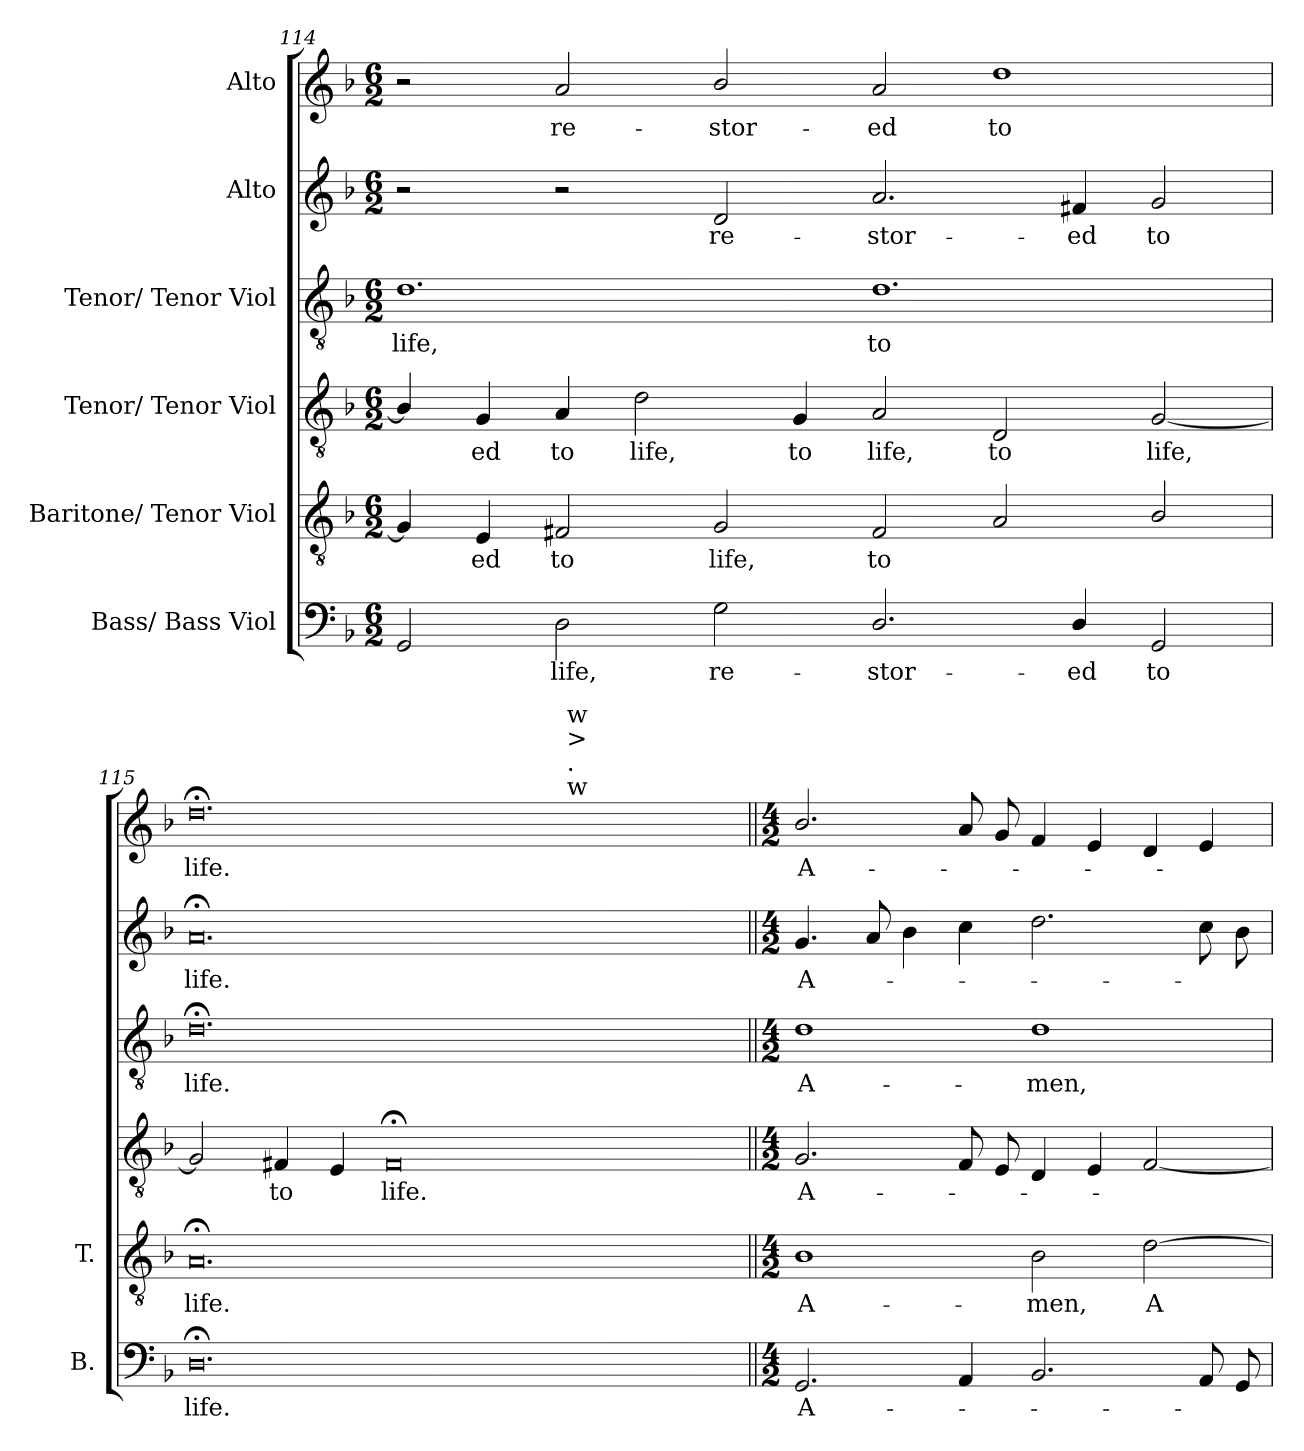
**kern	**text	**kern	**text	**kern	**text	**kern	**text	**kern	**text	**kern	**text
*part6	*part6	*part5	*part5	*part4	*part4	*part3	*part3	*part2	*part2	*part1	*part1
*staff6	*staff6	*staff5	*staff5	*staff4	*staff4	*staff3	*staff3	*staff2	*staff2	*staff1	*staff1
*I"Bass/ Bass Viol	*	*I"Baritone/ Tenor Viol	*	*I"Tenor/ Tenor Viol	*	*I"Tenor/ Tenor Viol	*	*I"Alto	*	*I"Alto	*
*I'B.	*	*I'T.	*	*	*	*	*	*	*	*	*
*clefF4	*	*clefGv2	*	*clefGv2	*	*clefGv2	*	*clefG2	*	*clefG2	*
*	*	*ITrd7c12	*	*ITrd7c12	*	*ITrd7c12	*	*	*	*	*
*k[b-]	*	*k[b-]	*	*k[b-]	*	*k[b-]	*	*k[b-]	*	*k[b-]	*
*F:	*	*F:	*	*F:	*	*F:	*	*F:	*	*F:	*
*M6/2	*	*M6/2	*	*M6/2	*	*M6/2	*	*M6/2	*	*M6/2	*
=114	=114	=114	=114	=114	=114	=114	=114	=114	=114	=114	=114
!	!	!	!	!	!	!	!LO:LY:b:color=#000000	!	!	!	!
2GGi/	.	4GGi/]	.	4BB-i/]	.	1.Di	life,	2r	.	2r	.
!	!	!	!LO:LY:b:color=#000000	!	!	!	!	!	!	!	!
!	!	!	!	!	!LO:LY:b:color=#000000	!	!	!	!	!	!
.	.	4EEi/	-ed	4GGi/	-ed	.	.	.	.	.	.
!	!LO:LY:b:color=#000000	!	!	!	!	!	!	!	!	!	!
!	!	!	!LO:LY:b:color=#000000	!	!	!	!	!	!	!	!
!	!	!	!	!	!LO:LY:b:color=#000000	!	!	!	!	!	!
!	!	!	!	!	!	!	!	!	!	!	!LO:LY:b:color=#000000
2Di\	life,	2FF#Xi/	to	4AAi/	to	.	.	2r	.	2ai/	re-
!	!	!	!	!	!LO:LY:b:color=#000000	!	!	!	!	!	!
.	.	.	.	2Di\	life,	.	.	.	.	.	.
!	!LO:LY:b:color=#000000	!	!	!	!	!	!	!	!	!	!
!	!	!	!LO:LY:b:color=#000000	!	!	!	!	!	!	!	!
!	!	!	!	!	!	!	!	!	!LO:LY:b:color=#000000	!	!
!	!	!	!	!	!	!	!	!	!	!	!LO:LY:b:color=#000000
2Gi\	re-	2GGi/	life,	.	.	.	.	2di/	re-	2b-i/	-stor-
!	!	!	!	!	!LO:LY:b:color=#000000	!	!	!	!	!	!
.	.	.	.	4GGi/	to	.	.	.	.	.	.
!	!LO:LY:b:color=#000000	!	!	!	!	!	!	!	!	!	!
!	!	!	!LO:LY:b:color=#000000	!	!	!	!	!	!	!	!
!	!	!	!	!	!LO:LY:b:color=#000000	!	!	!	!	!	!
!	!	!	!	!	!	!	!LO:LY:b:color=#000000	!	!	!	!
!	!	!	!	!	!	!	!	!	!LO:LY:b:color=#000000	!	!
!	!	!	!	!	!	!	!	!	!	!	!LO:LY:b:color=#000000
2.Di/	-stor-	2FF#i/	to	2AAi/	life,	1.Di	to	2.ai/	-stor-	2ai/	-ed
!	!	!	!	!	!LO:LY:b:color=#000000	!	!	!	!	!	!
!	!	!	!	!	!	!	!	!	!	!	!LO:LY:b:color=#000000
.	.	2AAi/	.	2DDi/	to	.	.	.	.	1ddi	to
!	!LO:LY:b:color=#000000	!	!	!	!	!	!	!	!	!	!
!	!	!	!	!	!	!	!	!	!LO:LY:b:color=#000000	!	!
4Di/	-ed	.	.	.	.	.	.	4f#Xi/	-ed	.	.
!	!LO:LY:b:color=#000000	!	!	!	!	!	!	!	!	!	!
!	!	!	!	!	!LO:LY:b:color=#000000	!	!	!	!	!	!
!	!	!	!	!	!	!	!	!	!LO:LY:b:color=#000000	!	!
2GGi/	to	2BB-i/	.	[2GGi/	life,	.	.	2gi/	to	.	.
=115	=115	=115	=115	=115	=115	=115	=115	=115	=115	=115	=115
!	!LO:LY:b:color=#000000	!	!	!	!	!	!	!	!	!	!
!	!	!	!LO:LY:b:color=#000000	!	!	!	!	!	!	!	!
!	!	!	!	!	!	!	!LO:LY:b:color=#000000	!	!	!	!
!	!	!	!	!	!	!	!	!	!LO:LY:b:color=#000000	!	!
!	!	!	!	!	!	!	!	!	!	!	!LO:LY:b:color=#000000
*	*	*	*	*	*	*	*	*	*	*^	*
0.D;i	life.	0.AA;i	life.	2GGi/]	.	0.D;i	life.	0.a;i	life.	0.dd;i	1ryy	life.
!	!	!	!	!	!LO:LY:b:color=#000000	!	!	!	!	!	!	!
.	.	.	.	4FF#Xi/	to	.	.	.	.	.	.	.
.	.	.	.	4EEi/	.	.	.	.	.	.	.	.
!	!	!	!	!	!LO:LY:b:color=#000000	!	!	!	!	!	!	!
.	.	.	.	0FF#;i	life.	.	.	.	.	.	1ryy	.
.	.	.	.	.	.	.	.	.	.	.	8ryy	.
.	.	.	.	.	.	.	.	.	.	.	64...ryy	.
!	!	!	!	!	!	!	!	!	!	!	!LO:TX:a:t=w	!
!	!	!	!	!	!	!	!	!	!	!	!LO:TX:t=.	!
!	!	!	!	!	!	!	!	!	!	!	!LO:TX:t=>	!
!	!	!	!	!	!	!	!	!	!	!	!LO:TX:t=w	!
.	.	.	.	.	.	.	.	.	.	.	2ryy	.
.	.	.	.	.	.	.	.	.	.	.	4ryy	.
.	.	.	.	.	.	.	.	.	.	.	16ryy	.
.	.	.	.	.	.	.	.	.	.	.	32ryy	.
.	.	.	.	.	.	.	.	.	.	.	512ryy	.
*	*	*	*	*	*	*	*	*	*	*v	*v	*
!!LO:PB:g=z
=116||	=116||	=116||	=116||	=116||	=116||	=116||	=116||	=116||	=116||	=116||	=116||
*M4/2	*	*M4/2	*	*M4/2	*	*M4/2	*	*M4/2	*	*M4/2	*
*	*	*	*	*	*	*	*	*	*	*^	*
!	!LO:LY:b:color=#000000	!	!	!	!	!	!	!	!	!	!	!
*	*	*	*	*	*	*	*	*	*	*v	*v	*
*	*	*	*	*	*	*	*	*	*	*^	*
!	!	!	!LO:LY:b:color=#000000	!	!	!	!	!	!	!	!	!
*	*	*	*	*	*	*	*	*	*	*v	*v	*
*	*	*	*	*	*	*	*	*	*	*^	*
!	!	!	!	!	!LO:LY:b:color=#000000	!	!	!	!	!	!	!
*	*	*	*	*	*	*	*	*	*	*v	*v	*
*	*	*	*	*	*	*	*	*	*	*^	*
!	!	!	!	!	!	!	!LO:LY:b:color=#000000	!	!	!	!	!
*	*	*	*	*	*	*	*	*	*	*v	*v	*
*	*	*	*	*	*	*	*	*	*	*^	*
!	!	!	!	!	!	!	!	!	!LO:LY:b:color=#000000	!	!	!
*	*	*	*	*	*	*	*	*	*	*v	*v	*
*	*	*	*	*	*	*	*	*	*	*^	*
!	!	!	!	!	!	!	!	!	!	!	!	!LO:LY:b:color=#000000
*	*	*	*	*	*	*	*	*	*	*v	*v	*
2.GGi/	A-	1BB-i	A-	2.GGi/	A-	1Di	A-	4.gi/	A-	2.b-i/	A-
.	.	.	.	.	.	.	.	8ai/	.	.	.
.	.	.	.	.	.	.	.	4b-i\	.	.	.
4AAi/	.	.	.	8FFi/	.	.	.	4cci\	.	8ai/	.
.	.	.	.	8EEi/	.	.	.	.	.	8gi/	.
!	!	!	!LO:LY:b:color=#000000	!	!	!	!	!	!	!	!
!	!	!	!	!	!	!	!LO:LY:b:color=#000000	!	!	!	!
2.BB-i/	.	2BB-i\	-men,	4DDi/	.	1Di	-men,	2.ddi\	.	4fi/	.
.	.	.	.	4EEi/	.	.	.	.	.	4ei/	.
!	!	!	!LO:LY:b:color=#000000	!	!	!	!	!	!	!	!
.	.	[2Di\	A-	[2FFi/	.	.	.	.	.	4di/	.
8AAi/	.	.	.	.	.	.	.	8cci\	.	4ei/	.
8GGi/	.	.	.	.	.	.	.	8b-i\	.	.	.
=	=	=	=	=	=	=	=	=	=	=	=
*-	*-	*-	*-	*-	*-	*-	*-	*-	*-	*-	*-
